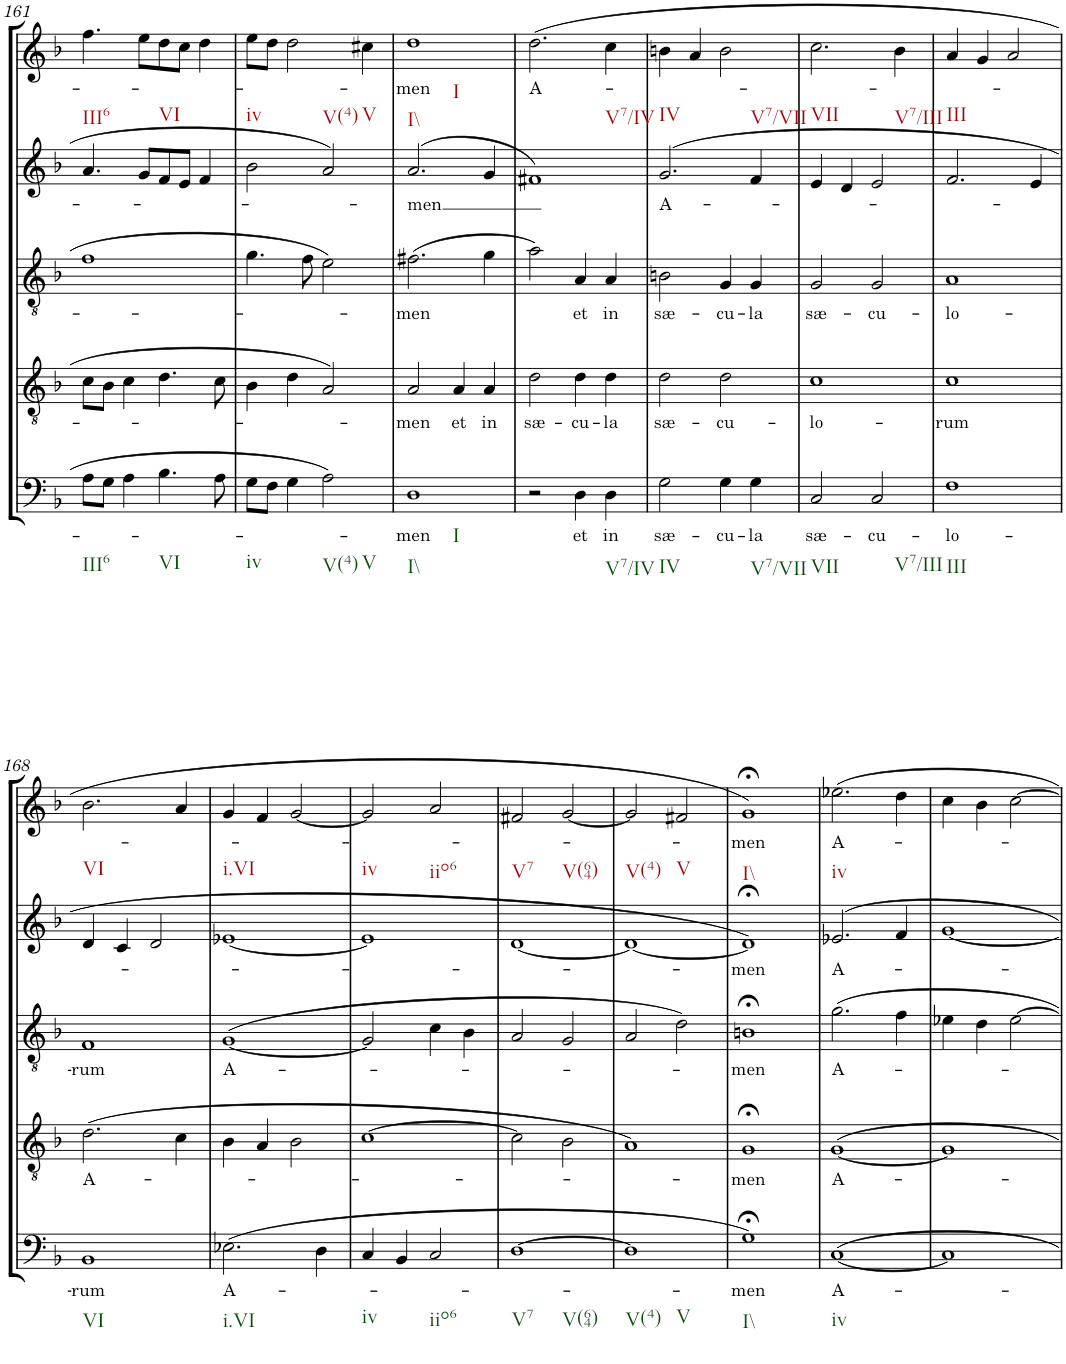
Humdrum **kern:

**kern	**text	**kern	**text	**kern	**text	**kern	**text	**kern	**text
*part5	*part5	*part4	*part4	*part3	*part3	*part2	*part2	*part1	*part1
*staff5	*staff5	*staff4	*staff4	*staff3	*staff3	*staff2	*staff2	*staff1	*staff1
*I"Basso	*	*I"Tenore	*	*I"Alto	*	*I"Alto	*	*I"Canto	*
!!LO:PB:g=z
*clefF4	*	*clefGv2	*	*clefGv2	*	*clefG2	*	*clefG2	*
*Trd7c12	*	*	*	*	*	*	*	*	*
*k[b-]	*	*k[b-]	*	*k[b-]	*	*k[b-]	*	*k[b-]	*
*F:	*	*F:	*	*F:	*	*F:	*	*F:	*
*M4/4	*	*M4/4	*	*M4/4	*	*M4/4	*	*M4/4	*
*met(c)	*	*met(c)	*	*met(c)	*	*met(c)	*	*met(c)	*
=161	=161	=161	=161	=161	=161	=161	=161	=161	=161
!	!	!	!	!	!	!	!	!LO:TX:b:t=III6	!
!LO:TX:b:t=III6	!	!	!	!	!	!	!	!	!
!	!LO:LY:b	!	!LO:LY:b	!	!LO:LY:b	!	!LO:LY:b	!	!LO:LY:b
8A\L	-­-	8c\L	-­-	1f	-­-	4.a/	-­-	4.ff\	-­-
8G\J	.	8B-\J	.	.	.	.	.	.	.
4A\	.	4c\	.	.	.	.	.	.	.
.	.	.	.	.	.	8g/L	.	8ee\L	.
!	!	!	!	!	!	!	!	!LO:TX:b:t=VI	!
!LO:TX:b:t=VI	!	!	!	!	!	!	!	!	!
4.B-\	.	4.d\	.	.	.	8f/	.	8dd\	.
.	.	.	.	.	.	8e/J	.	8cc\J	.
.	.	.	.	.	.	4f/	.	4dd\	.
8A\	.	8c\	.	.	.	.	.	.	.
=162	=162	=162	=162	=162	=162	=162	=162	=162	=162
!	!	!	!	!	!	!	!	!LO:TX:b:t=iv	!
!LO:TX:b:t=iv	!	!	!	!	!	!	!	!	!
8G\L	.	4B-\	.	4.g\	.	2b-\	.	8ee\L	.
8F\J	.	.	.	.	.	.	.	8dd\J	.
!	!	!	!	!	!	!	!	!LO:TX:b:t=V(4)	!
4G\	.	4d\	.	.	.	.	.	2dd\	.
.	.	.	.	8f\	.	.	.	.	.
!LO:TX:b:t=V(4)	!	!	!	!	!	!	!	!	!
!LO:TX:b:t=V	!	!	!	!	!	!	!	!	!
2A\	.	2A/	.	2e\	.	2a/	.	.	.
!	!	!	!	!	!	!	!	!LO:TX:b:t=V	!
.	.	.	.	.	.	.	.	4cc#X\	.
=163	=163	=163	=163	=163	=163	=163	=163	=163	=163
!	!	!	!	!	!	!	!	!LO:TX:b:t=I\\	!
!	!	!	!	!	!	!	!	!LO:TX:b:t=I	!
!LO:TX:b:t=I\\	!	!	!	!	!	!	!	!	!
!LO:TX:b:t=I	!	!	!	!	!	!	!	!	!
!	!LO:LY:b	!	!LO:LY:b	!	!LO:LY:b	!	!LO:LY:b	!	!LO:LY:b
1D	-men	2A/	-men	(>2.f#X\	-men	(>2.a/	-men	1dd	-men
!	!	!	!LO:LY:b	!	!	!	!	!	!
.	.	4A/	et	.	.	.	.	.	.
!	!	!	!LO:LY:b	!	!	!	!	!	!
.	.	4A/	in	4g\	.	4g/	.	.	.
=164	=164	=164	=164	=164	=164	=164	=164	=164	=164
!	!	!	!LO:LY:b	!	!	!	!	!	!LO:LY:b
2r	.	2d\	sæ-	2a\)	.	1f#X)	.	(>2.dd\	A-
!	!LO:LY:b	!	!LO:LY:b	!	!LO:LY:b	!	!	!	!
4D\	et	4d\	-cu-	4A/	et	.	.	.	.
!	!	!	!	!	!	!	!	!LO:TX:b:t=V7/IV	!
!LO:TX:b:t=V7/IV	!	!	!	!	!	!	!	!	!
!	!LO:LY:b	!	!LO:LY:b	!	!LO:LY:b	!	!	!	!
4D\	in	4d\	-la	4A/	in	.	.	4cc\	.
=165	=165	=165	=165	=165	=165	=165	=165	=165	=165
!	!	!	!	!	!	!	!	!LO:TX:b:t=IV	!
!LO:TX:b:t=IV	!	!	!	!	!	!	!	!	!
!	!LO:LY:b	!	!LO:LY:b	!	!LO:LY:b	!	!LO:LY:b	!	!
2G\	sæ-	2d\	sæ-	2Bn\	sæ-	(>2.g/	A-	4bn\	.
.	.	.	.	.	.	.	.	4a/	.
!	!	!	!	!	!	!	!	!LO:TX:b:t=V7/VII	!
!	!LO:LY:b	!	!LO:LY:b	!	!LO:LY:b	!	!	!	!
4G\	-cu-	2d\	-cu-	4G/	-cu-	.	.	2b\	.
!LO:TX:b:t=V7/VII	!	!	!	!	!	!	!	!	!
!	!LO:LY:b	!	!	!	!LO:LY:b	!	!	!	!
4G\	-la	.	.	4G/	-la	4f/	.	.	.
=166	=166	=166	=166	=166	=166	=166	=166	=166	=166
!	!	!	!	!	!	!	!	!LO:TX:b:t=VII	!
!LO:TX:b:t=VII	!	!	!	!	!	!	!	!	!
!	!LO:LY:b	!	!LO:LY:b	!	!LO:LY:b	!	!LO:LY:b	!	!LO:LY:b
2C/	sæ-	1c	-­lo-	2G/	sæ-	4e/	-­-	2.cc\	-­-
.	.	.	.	.	.	4d/	.	.	.
!LO:TX:b:t=V7/III	!	!	!	!	!	!	!	!	!
!	!LO:LY:b	!	!	!	!LO:LY:b	!	!	!	!
2C/	-cu-	.	.	2G/	-cu-	2e/	.	.	.
!	!	!	!	!	!	!	!	!LO:TX:b:t=V7/III	!
.	.	.	.	.	.	.	.	4b-\	.
=167	=167	=167	=167	=167	=167	=167	=167	=167	=167
!	!	!	!	!	!	!	!	!LO:TX:b:t=III	!
!LO:TX:b:t=III	!	!	!	!	!	!	!	!	!
!	!LO:LY:b	!	!LO:LY:b	!	!LO:LY:b	!	!	!	!
1F	-lo-	1c	-rum	1A	-lo-	2.f/	.	4a/	.
.	.	.	.	.	.	.	.	4g/	.
.	.	.	.	.	.	.	.	2a/	.
.	.	.	.	.	.	4e/	.	.	.
!!LO:LB:g=z
=168	=168	=168	=168	=168	=168	=168	=168	=168	=168
!	!	!	!	!	!	!	!	!LO:TX:b:t=VI	!
!LO:TX:b:t=VI	!	!	!	!	!	!	!	!	!
!	!LO:LY:b	!	!LO:LY:b	!	!LO:LY:b	!	!	!	!
1BB-	-rum	(>2.d\	A-	1F	-rum	4d/	.	2.b-\	.
.	.	.	.	.	.	4c/	.	.	.
.	.	.	.	.	.	2d/	.	.	.
.	.	4c\	.	.	.	.	.	4a/	.
=169	=169	=169	=169	=169	=169	=169	=169	=169	=169
!	!	!	!	!	!	!	!	!LO:TX:b:t=i.VI	!
!LO:TX:b:t=i.VI	!	!	!	!	!	!	!	!	!
!	!LO:LY:b	!	!	!	!LO:LY:b	!	!	!	!
(>2.E-X\	A-	4B-\	.	(>[1G	A-	[1e-X	.	4g/	.
.	.	4A/	.	.	.	.	.	4f/	.
.	.	2B-\	.	.	.	.	.	[2g/	.
4D\	.	.	.	.	.	.	.	.	.
=170	=170	=170	=170	=170	=170	=170	=170	=170	=170
!	!	!	!	!	!	!	!	!LO:TX:b:t=iv	!
!LO:TX:b:t=iv	!	!	!	!	!	!	!	!	!
4C/	.	[1c	.	2G/]	.	1e-]	.	2g/]	.
4BB-/	.	.	.	.	.	.	.	.	.
!	!	!	!	!	!	!	!	!LO:TX:b:t=iio6	!
!LO:TX:b:t=iio6	!	!	!	!	!	!	!	!	!
2C/	.	.	.	4c\	.	.	.	2a/	.
.	.	.	.	4B-\	.	.	.	.	.
=171	=171	=171	=171	=171	=171	=171	=171	=171	=171
!	!	!	!	!	!	!	!	!LO:TX:b:t=V7	!
!LO:TX:b:t=V7	!	!	!	!	!	!	!	!	!
!LO:TX:b:t=V(64)	!	!	!	!	!	!	!	!	!
!	!LO:LY:b	!	!LO:LY:b	!	!LO:LY:b	!	!LO:LY:b	!	!LO:LY:b
[1D	-­-	2c\]	-­-	2A/	-­-	[1d	-­-	2f#X/	-­-
!	!	!	!	!	!	!	!	!LO:TX:b:t=V(64)	!
.	.	2B-\	.	2G/	.	.	.	[2g/	.
=172	=172	=172	=172	=172	=172	=172	=172	=172	=172
!	!	!	!	!	!	!	!	!LO:TX:b:t=V(4)	!
!LO:TX:b:t=V(4)	!	!	!	!	!	!	!	!	!
!LO:TX:b:t=V	!	!	!	!	!	!	!	!	!
1D]	.	1A)	.	2A/	.	1d_	.	2g/]	.
!	!	!	!	!	!	!	!	!LO:TX:b:t=V	!
.	.	.	.	2d\)	.	.	.	2f#X/	.
=173	=173	=173	=173	=173	=173	=173	=173	=173	=173
!	!	!	!	!	!	!	!	!LO:TX:b:t=I\\	!
!LO:TX:b:t=I\\	!	!	!	!	!	!	!	!	!
!	!LO:LY:b	!	!LO:LY:b	!	!LO:LY:b	!	!LO:LY:b	!	!LO:LY:b
1G;<)	-men	1G;<	-men	1Bn;<	-men	1d;<])	-men	1g;<)	-men
=174	=174	=174	=174	=174	=174	=174	=174	=174	=174
!	!	!	!	!	!	!	!	!LO:TX:b:t=iv	!
!LO:TX:b:t=iv	!	!	!	!	!	!	!	!	!
!	!LO:LY:b	!	!LO:LY:b	!	!LO:LY:b	!	!LO:LY:b	!	!LO:LY:b
[1C	A-	[1G	A-	2.g\	A-	2.e-X/	A-	2.ee-X\	A-
.	.	.	.	4f\	.	4f/	.	4dd\	.
=175	=175	=175	=175	=175	=175	=175	=175	=175	=175
1C]	.	1G]	.	4e-X\	.	[1g	.	4cc\	.
.	.	.	.	4d\	.	.	.	4b-\	.
.	.	.	.	[2e-\	.	.	.	[2cc\	.
=	=	=	=	=	=	=	=	=	=
*-	*-	*-	*-	*-	*-	*-	*-	*-	*-
